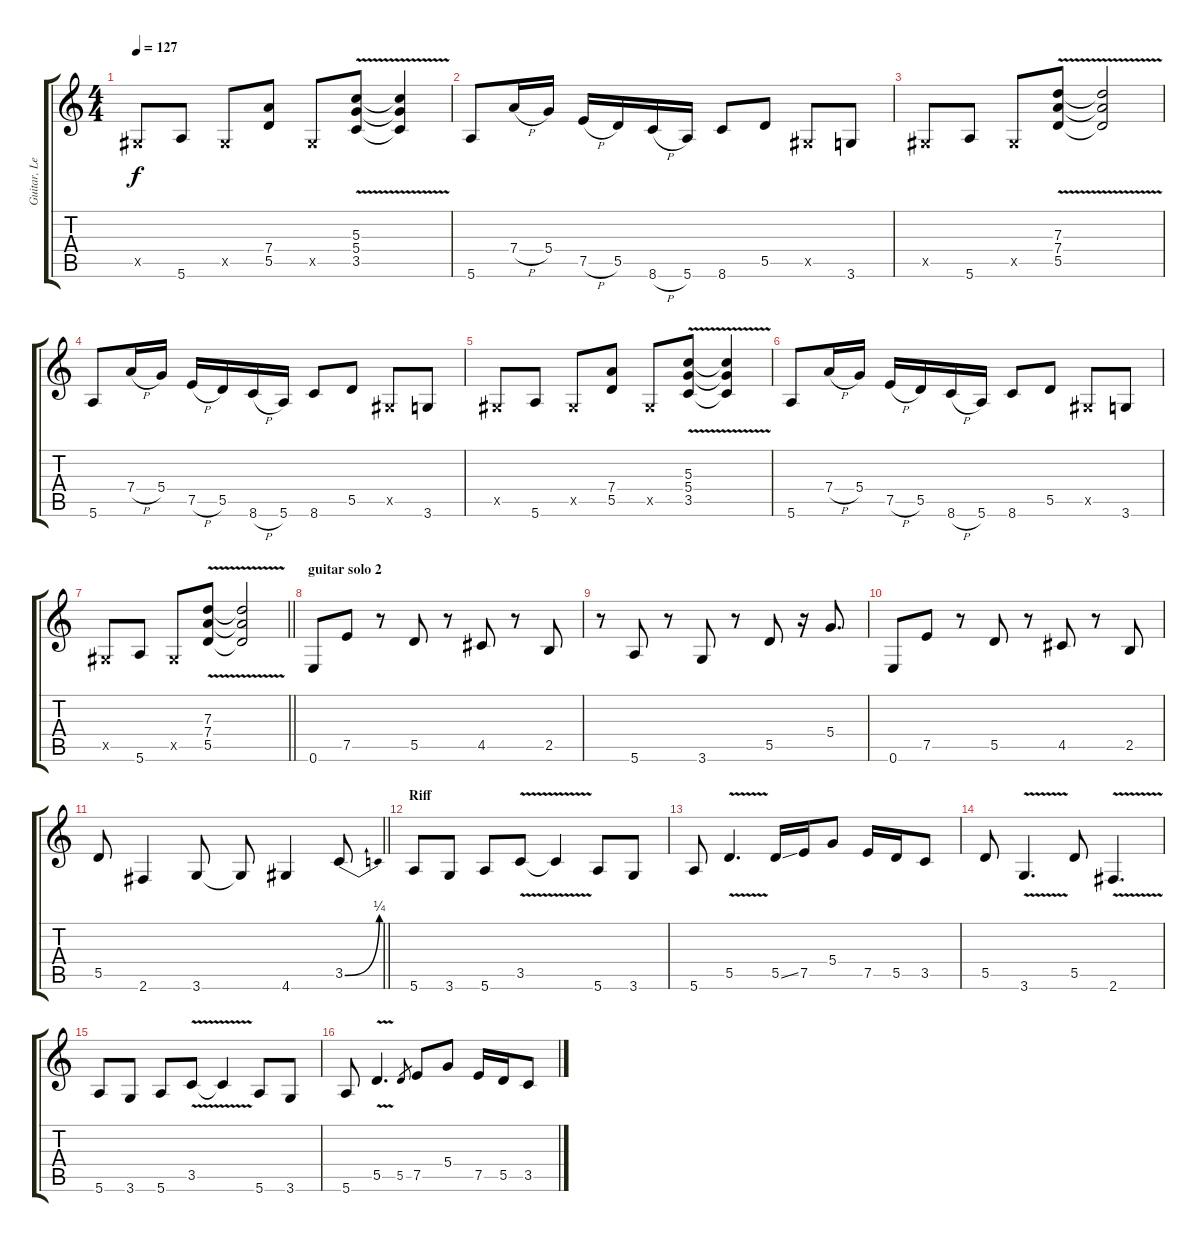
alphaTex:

\track ("Guitar, Lead" "Guitar, Le") {instrument overdrivenguitar}
\staff {score tabs}
\tuning (E4 B3 G3 D3 A2 E2) {hide}
\ts (4 4)
\tempo 127
\clef g2
\ks c
-1.5{x}.8{dy f} 5.6.8 -1.5{x}.8 (7.4 5.5).8 -1.5{x}.8 (5.3{v} 5.4{v} 3.5{v}).8 (5.3{t} 5.4{t} 3.5{t}).4 |
5.6.8 7.4{h}.16 5.4.16 7.5{h}.16 5.5.16 8.6{h}.16 5.6.16 8.6.8 5.5.8 -1.5{x}.8 3.6.8 |
-1.5{x}.8 5.6.8 -1.5{x}.8 (7.3{v} 7.4{v} 5.5{v}).8 (7.3{t} 7.4{t} 5.5{t}).2 |
5.6.8 7.4{h}.16 5.4.16 7.5{h}.16 5.5.16 8.6{h}.16 5.6.16 8.6.8 5.5.8 -1.5{x}.8 3.6.8 |
-1.5{x}.8 5.6.8 -1.5{x}.8 (7.4 5.5).8 -1.5{x}.8 (5.3{v} 5.4{v} 3.5{v}).8 (5.3{t} 5.4{t} 3.5{t}).4 |
5.6.8 7.4{h}.16 5.4.16 7.5{h}.16 5.5.16 8.6{h}.16 5.6.16 8.6.8 5.5.8 -1.5{x}.8 3.6.8 |
\barLineRight lightlight
-1.5{x}.8 5.6.8 -1.5{x}.8 (7.3{v} 7.4{v} 5.5{v}).8 (7.3{t} 7.4{t} 5.5{t}).2 |
\section ("" "guitar solo 2")
0.6.8 7.5.8 r.8 5.5.8 r.8 4.5.8 r.8 2.5.8 |
r.8 5.6.8 r.8 3.6.8 r.8 5.5.8 r.16 5.4.8{d} |
0.6.8 7.5.8 r.8 5.5.8 r.8 4.5.8 r.8 2.5.8 |
\barLineRight lightlight
5.5.8 2.6.4 3.6.8 3.6{t}.8 4.6.4 3.5{be (bend 0 0 60 1)}.8 |
\section ("" "Riff")
5.6.8 3.6.8 5.6.8 3.5{v}.8 3.5{t}.4 5.6.8 3.6.8 |
5.6.8 5.5{v}.4{d} 5.5{ss}.16 7.5.16 5.4.8 7.5.16 5.5.16 3.5.8 |
5.5.8 3.6{v}.4{d} 5.5.8 2.6{v}.4{d} |
5.6.8 3.6.8 5.6.8 3.5{v}.8 3.5{t}.4 5.6.8 3.6.8 |
5.6.8 5.5{v}.4{d} 5.5.8{gr} 7.5.8 5.4.8 7.5.16 5.5.16 3.5.8
